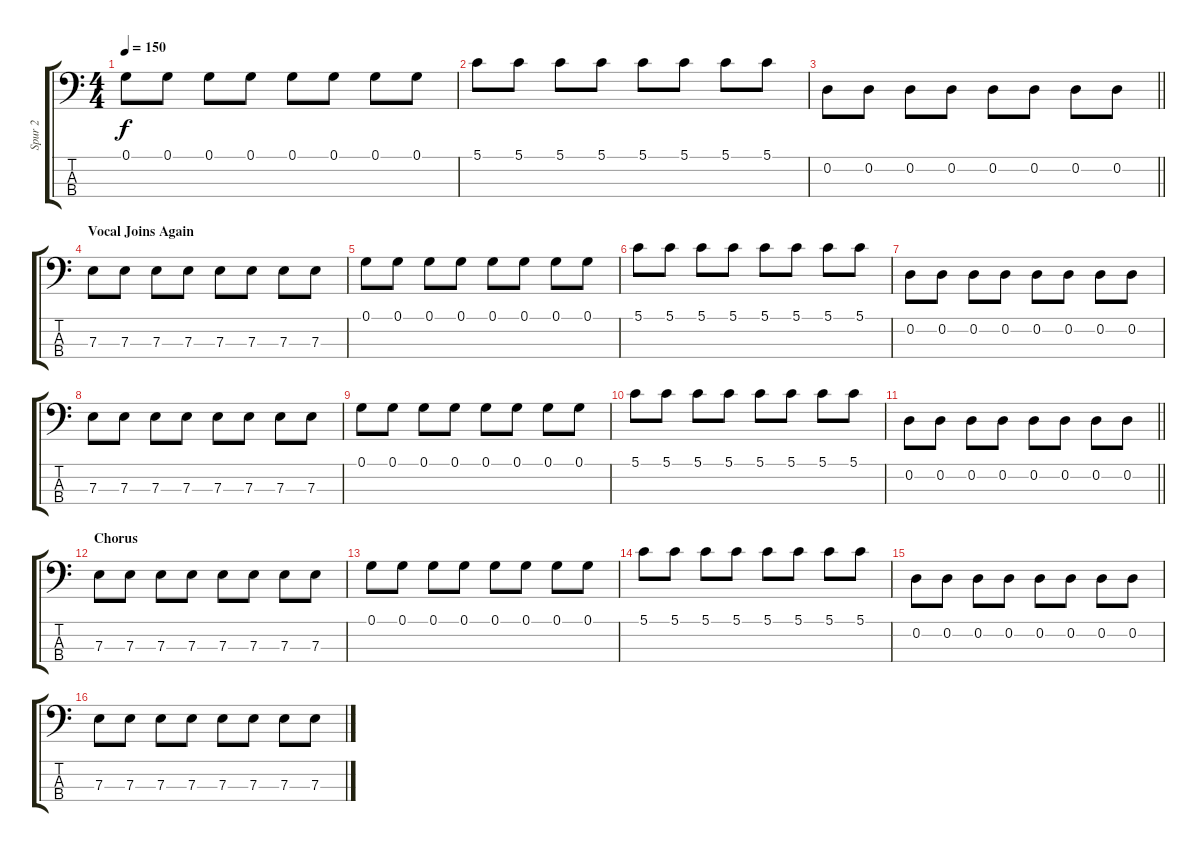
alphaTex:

\track ("Spur 2" "Spur 2") {instrument electricbassfinger}
\staff {score tabs}
\tuning (G2 D2 A1 E1) {hide}
\ts (4 4)
\tempo 150
\clef f4
\ks c
0.1.8{dy f} 0.1.8 0.1.8 0.1.8 0.1.8 0.1.8 0.1.8 0.1.8 |
5.1.8 5.1.8 5.1.8 5.1.8 5.1.8 5.1.8 5.1.8 5.1.8 |
\barLineRight lightlight
0.2.8 0.2.8 0.2.8 0.2.8 0.2.8 0.2.8 0.2.8 0.2.8 |
\section ("" "Vocal Joins Again")
7.3.8 7.3.8 7.3.8 7.3.8 7.3.8 7.3.8 7.3.8 7.3.8 |
0.1.8 0.1.8 0.1.8 0.1.8 0.1.8 0.1.8 0.1.8 0.1.8 |
5.1.8 5.1.8 5.1.8 5.1.8 5.1.8 5.1.8 5.1.8 5.1.8 |
0.2.8 0.2.8 0.2.8 0.2.8 0.2.8 0.2.8 0.2.8 0.2.8 |
7.3.8 7.3.8 7.3.8 7.3.8 7.3.8 7.3.8 7.3.8 7.3.8 |
0.1.8 0.1.8 0.1.8 0.1.8 0.1.8 0.1.8 0.1.8 0.1.8 |
5.1.8 5.1.8 5.1.8 5.1.8 5.1.8 5.1.8 5.1.8 5.1.8 |
\barLineRight lightlight
0.2.8 0.2.8 0.2.8 0.2.8 0.2.8 0.2.8 0.2.8 0.2.8 |
\section ("" "Chorus")
7.3.8 7.3.8 7.3.8 7.3.8 7.3.8 7.3.8 7.3.8 7.3.8 |
0.1.8 0.1.8 0.1.8 0.1.8 0.1.8 0.1.8 0.1.8 0.1.8 |
5.1.8 5.1.8 5.1.8 5.1.8 5.1.8 5.1.8 5.1.8 5.1.8 |
0.2.8 0.2.8 0.2.8 0.2.8 0.2.8 0.2.8 0.2.8 0.2.8 |
7.3.8 7.3.8 7.3.8 7.3.8 7.3.8 7.3.8 7.3.8 7.3.8
